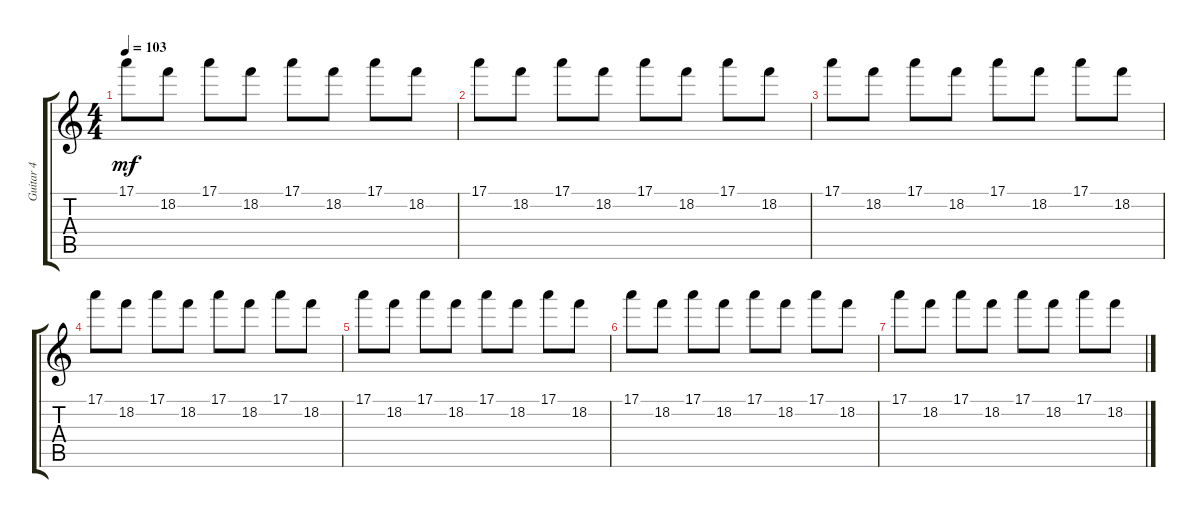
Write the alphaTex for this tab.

\track ("Guitar 4" "Guitar 4") {instrument acousticguitarsteel}
\staff {score tabs}
\tuning (E4 B3 G3 D3 A2 E2) {hide}
\ts (4 4)
\tempo 103
\clef g2
\ks c
17.1.8{dy mf} 18.2.8 17.1.8 18.2.8 17.1.8 18.2.8 17.1.8 18.2.8 |
17.1.8 18.2.8 17.1.8 18.2.8 17.1.8 18.2.8 17.1.8 18.2.8 |
17.1.8 18.2.8 17.1.8 18.2.8 17.1.8 18.2.8 17.1.8 18.2.8 |
17.1.8 18.2.8 17.1.8 18.2.8 17.1.8 18.2.8 17.1.8 18.2.8 |
17.1.8 18.2.8 17.1.8 18.2.8 17.1.8 18.2.8 17.1.8 18.2.8 |
17.1.8 18.2.8 17.1.8 18.2.8 17.1.8 18.2.8 17.1.8 18.2.8 |
17.1.8 18.2.8 17.1.8 18.2.8 17.1.8 18.2.8 17.1.8 18.2.8
